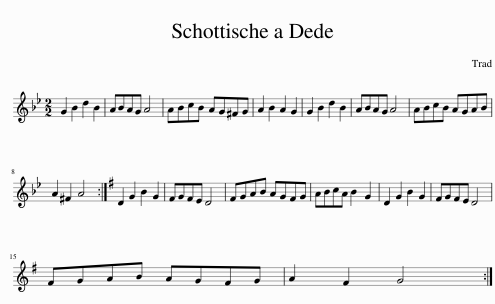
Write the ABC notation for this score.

X:1
L:1/8
M:2/2
I:linebreak $
K:Gmin
V:1 treble
V:1
 G2 B2 d2 B2 | ABAG A4 | ABcB AG^FG | A2 B2 A2 G2 | G2 B2 d2 B2 | %5
 ABAG A4 | ABcB AGAB |$ A2 ^F2 A4 :|[K:G] D2 G2 B2 G2 | FGFE D4 | %10
 FGAB AGFG | ABcA B2 G2 | D2 G2 B2 G2 | FGFE D4 |$ FGAB AGFG | %15
 A2 F2 G4 :| %16
